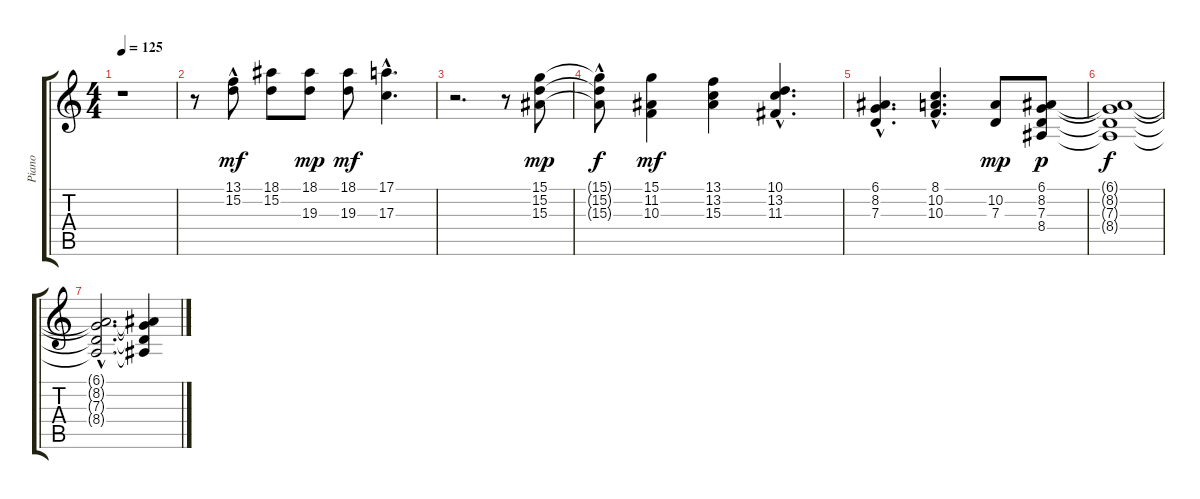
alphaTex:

\track ("Piano" "Piano") {instrument acousticgrandpiano}
\staff {score tabs}
\tuning (E4 B3 G3 D3 A2 E2) {hide}
\ts (4 4)
\tempo 125
\clef g2
\ks c
r.1{dy f} |
r.8 (13.1{hac} 15.2).8{dy mf} (18.1 15.2).8 (18.1 19.3).8{dy mp} (18.1 19.3).8{dy mf} (17.1{hac} 17.3{hac}).4{d} |
r.2{d} r.8 (15.1 15.2 15.3).8{dy mp} |
(15.1{hac t} 15.2{t} 15.3{hac t}).8{dy f} (15.1 11.2 10.3).4{dy mf} (13.1 13.2 15.3).4 (10.1{hac} 13.2{hac} 11.3{hac}).4{d} |
(6.1{hac} 8.2{hac} 7.3{hac}).4{d} (8.1{hac} 10.2{hac} 10.3{hac}).4{d} (10.2 7.3).8{dy mp} (6.1 8.2 7.3 8.4).8{dy p} |
(6.1{t} 8.2{t} 7.3{t} 8.4{t}).1{dy f} |
(6.1{hac t} 8.2{hac t} 7.3{hac t} 8.4{hac t}).2{d} (6.1{t} 8.2{t} 7.3{t} 8.4{t}).4
